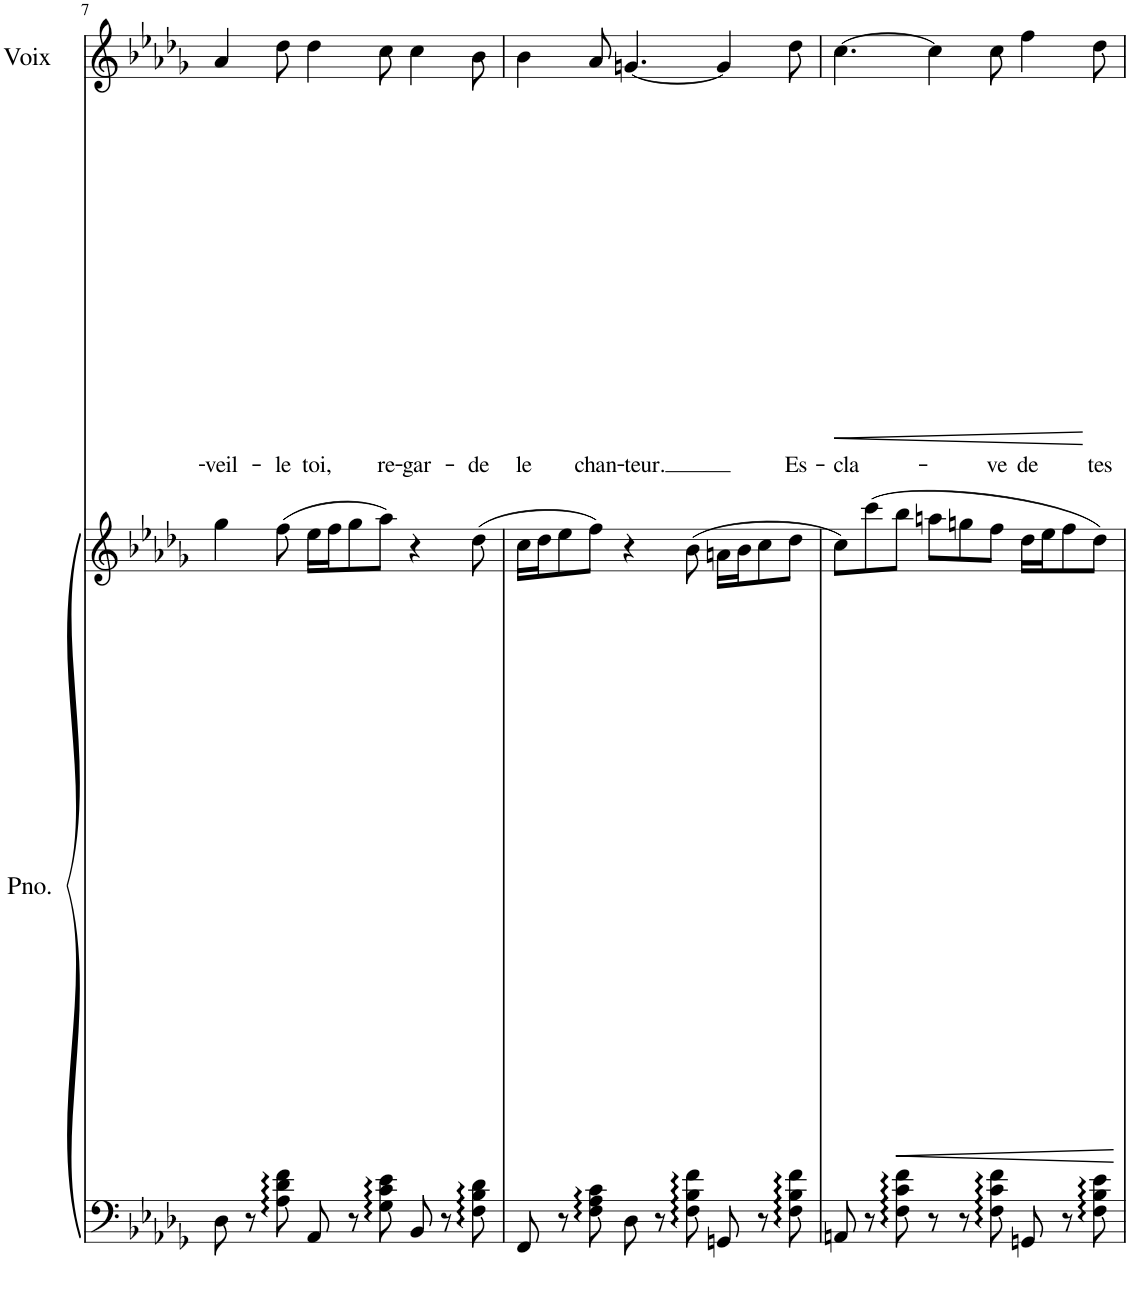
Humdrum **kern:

**kern	**kern	**dynam	**kern	**text	**dynam
*part2	*part2	*part2	*part1	*part1	*part1
*staff3	*staff2	*staff2/3	*staff1	*staff1	*staff1
*I"Piano	*	*	*I"Voix	*	*
*I'Pno.	*	*	*I'Voix	*	*
!!LO:PB:g=z
*clefF4	*clefG2	*	*clefG2	*	*
*k[b-e-a-d-g-]	*k[b-e-a-d-g-]	*	*k[b-e-a-d-g-]	*	*
*M9/8	*M9/8	*	*M9/8	*	*
=7	=7	=7	=7	=7	=7
!	!	!	!	!LO:LY:b	!
8D-\	4gg-\	.	4a-/	-veil-	.
8r	.	.	.	.	.
!	!	!	!	!LO:LY:b	!
8A-\ 8d-\ 8f\	(8ff\	.	8dd-\	-le	.
!	!	!	!	!LO:LY:b	!
8AA-/	16ee-\LL	.	4dd-\	toi,	.
.	16ff\J	.	.	.	.
8r	8gg-\	.	.	.	.
!	!	!	!	!LO:LY:b	!
8G-\ 8c\ 8e-\	8aa-\J)	.	8cc\	re-	.
!	!	!	!	!LO:LY:b	!
8BB-/	4r	.	4cc\	-gar-	.
8r	.	.	.	.	.
!	!	!	!	!LO:LY:b	!
8F\ 8B-\ 8d-\	(8dd-\	.	8b-\	-de	.
=8	=8	=8	=8	=8	=8
!	!	!	!	!LO:LY:b	!
8FF/	16cc\LL	.	4b-\	le	.
.	16dd-\J	.	.	.	.
8r	8ee-\	.	.	.	.
!	!	!	!	!LO:LY:b	!
8F\ 8A-\ 8c\	8ff\J)	.	8a-/	chan-	.
!	!	!	!	!LO:LY:b	!
8D-\	4r	.	[4.gn/	-teur.	.
8r	.	.	.	.	.
8F\ 8B-\ 8f\	(8b-\	.	.	.	.
8GGn/	16an\LL	.	4g/]	.	.
.	16b-\J	.	.	.	.
8r	8cc\	.	.	.	.
!	!	!	!	!LO:LY:b	!
8F\ 8B-\ 8f\	8dd-\J	.	8dd-\	Es-	.
=9	=9	=9	=9	=9	=9
!	!	!	!	!LO:LY:b	!LO:HP:b
8AAn/	8cc\L)	.	[4.cc\	-cla-	<
8r	(8ccc\	.	.	.	.
!	!	!LO:HP:b	!	!	!
8F\ 8c\ 8f\	8bb-\J	<	.	.	.
8r	8aan\L	.	4cc\]	.	.
8r	8ggn\	.	.	.	.
!	!	!	!	!LO:LY:b	!
8F\ 8c\ 8f\	8ff\J	.	8cc\	-ve	.
!	!	!	!	!LO:LY:b	!
8GGn/	16dd-\LL	.	4ff\	de	.
.	16ee-\J	.	.	.	.
8r	8ff\	.	.	.	.
!	!	!	!	!LO:LY:b	!
8F\ 8B-\ 8e-\	8dd-\J)	.	8dd-\	tes	[
.	.	[	.	.	.
=	=	=	=	=	=
*-	*-	*-	*-	*-	*-
